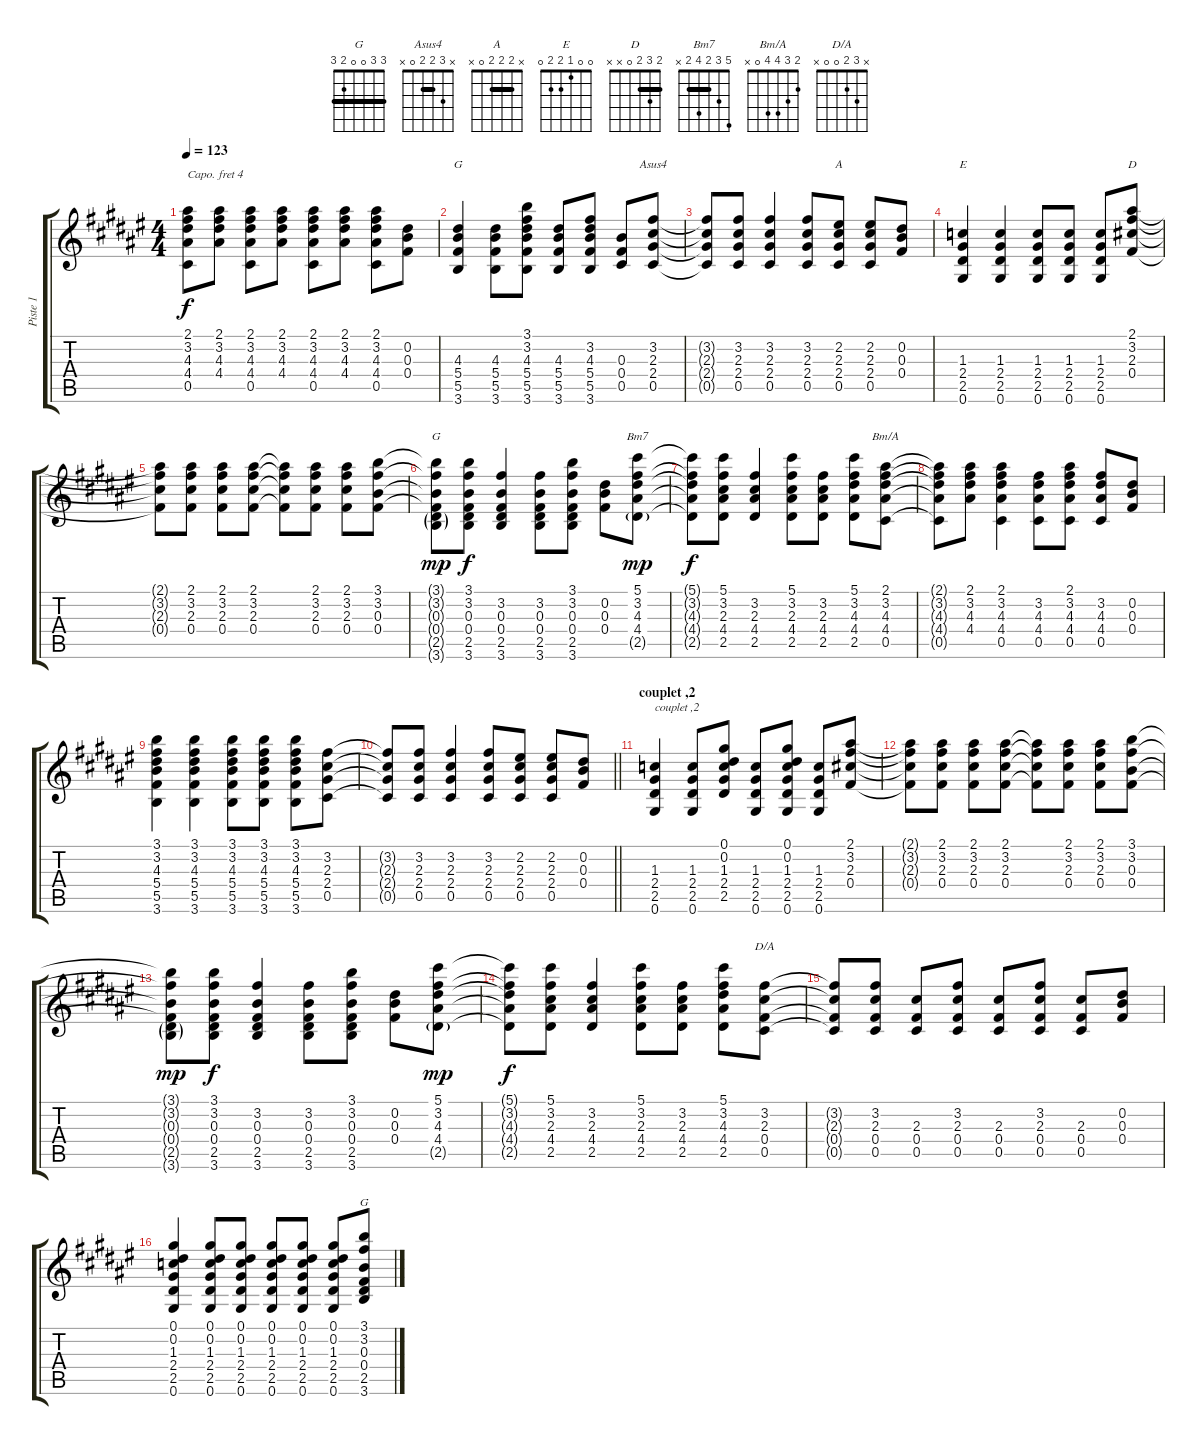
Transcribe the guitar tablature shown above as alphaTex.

\track ("Piste 1" "Piste 1") {instrument acousticguitarsteel}
\staff {score tabs}
\capo 4
\tuning (E4 B3 G3 D3 A2 E2) {hide}
\chord ("G" 3 3 4 5 5 3) {barre 3}
\chord ("Asus4" x 3 2 2 0 x) {barre 2}
\chord ("A" x 2 2 2 0 x) {barre 2}
\chord ("E" 0 0 1 2 2 0)
\chord ("D" 2 3 2 0 x x) {barre 2}
\chord ("G" 3 3 0 0 2 3)
\chord ("Bm7" 5 3 2 4 2 x) {barre 2}
\chord ("Bm/A" 2 3 4 4 0 x)
\chord ("D/A" x 3 2 0 0 x)
\chord ("G" 3 3 0 0 2 3) {barre 3}
\ts (4 4)
\tempo 123
\clef g2
\ks f#
(2.1{t} 3.2{t} 4.3{t} 4.4{t} 0.5{t}).8{dy f} (2.1 3.2 4.3 4.4).8 (2.1 3.2 4.3 4.4 0.5).8 (2.1 3.2 4.3 4.4).8 (2.1 3.2 4.3 4.4 0.5).8 (2.1 3.2 4.3 4.4).8 (2.1 3.2 4.3 4.4 0.5).8 (0.2 0.3 0.4).8 |
(4.3 5.4 5.5 3.6).4{ch "G"} (4.3 5.4 5.5 3.6).8 (3.1 3.2 4.3 5.4 5.5 3.6).8 (4.3 5.4 5.5 3.6).8 (3.2 4.3 5.4 5.5 3.6).8 (0.3 0.4 0.5).8 (3.2 2.3 2.4 0.5).8{ch "Asus4"} |
(3.2{t} 2.3{t} 2.4{t} 0.5{t}).8 (3.2 2.3 2.4 0.5).8 (3.2 2.3 2.4 0.5).4 (3.2 2.3 2.4 0.5).8 (2.2 2.3 2.4 0.5).8{ch "A"} (2.2 2.3 2.4 0.5).8 (0.2 0.3 0.4).8 |
(1.3 2.4 2.5 0.6).4{ch "E"} (1.3 2.4 2.5 0.6).4 (1.3 2.4 2.5 0.6).8 (1.3 2.4 2.5 0.6).8 (1.3 2.4 2.5 0.6).8 (2.1 3.2 2.3 0.4).8{ch "D"} |
(2.1{t} 3.2{t} 2.3{t} 0.4{t}).8 (2.1 3.2 2.3 0.4).8 (2.1 3.2 2.3 0.4).8 (2.1 3.2 2.3 0.4).8 (2.1{t} 3.2{t} 2.3{t} 0.4{t}).8 (2.1 3.2 2.3 0.4).8 (2.1 3.2 2.3 0.4).8 (3.1 3.2 0.3 0.4).8 |
(3.1{t} 3.2{t} 0.3{t} 0.4{t} 2.5{g} 3.6{g}).8{ch "G" dy mp} (3.1 3.2 0.3 0.4 2.5 3.6).8{dy f} (3.2 0.3 0.4 2.5 3.6).4 (3.2 0.3 0.4 2.5 3.6).8 (3.1 3.2 0.3 0.4 2.5 3.6).8 (0.2 0.3 0.4).8 (5.1 3.2 4.3 4.4 2.5{g}).8{ch "Bm7" dy mp} |
(5.1{t} 3.2{t} 4.3{t} 4.4{t} 2.5{t}).8{dy f} (5.1 3.2 2.3 4.4 2.5).8 (3.2 2.3 4.4 2.5).4 (5.1 3.2 2.3 4.4 2.5).8 (3.2 2.3 4.4 2.5).8 (5.1 3.2 4.3 4.4 2.5).8 (2.1 3.2 4.3 4.4 0.5).8{ch "Bm/A"} |
(2.1{t} 3.2{t} 4.3{t} 4.4{t} 0.5{t}).8 (2.1 3.2 4.3 4.4).8 (2.1 3.2 4.3 4.4 0.5).4 (3.2 4.3 4.4 0.5).8 (2.1 3.2 4.3 4.4 0.5).8 (3.2 4.3 4.4 0.5).8 (0.2 0.3 0.4).8 |
(3.1 3.2 4.3 5.4 5.5 3.6).4 (3.1 3.2 4.3 5.4 5.5 3.6).4 (3.1 3.2 4.3 5.4 5.5 3.6).8 (3.1 3.2 4.3 5.4 5.5 3.6).8 (3.1 3.2 4.3 5.4 5.5 3.6).8 (3.2 2.3 2.4 0.5).8 |
\barLineRight lightlight
(3.2{t} 2.3{t} 2.4{t} 0.5{t}).8 (3.2 2.3 2.4 0.5).8 (3.2 2.3 2.4 0.5).4 (3.2 2.3 2.4 0.5).8 (2.2 2.3 2.4 0.5).8 (2.2 2.3 2.4 0.5).8 (0.2 0.3 0.4).8 |
\section ("" "couplet ,2")
(1.3 2.4 2.5 0.6).4{txt "couplet ,2"} (1.3 2.4 2.5 0.6).8 (0.1 0.2 1.3 2.4 2.5).8 (1.3 2.4 2.5 0.6).8 (0.1 0.2 1.3 2.4 2.5 0.6).8 (1.3 2.4 2.5 0.6).8 (2.1 3.2 2.3 0.4).8 |
(2.1{t} 3.2{t} 2.3{t} 0.4{t}).8 (2.1 3.2 2.3 0.4).8 (2.1 3.2 2.3 0.4).8 (2.1 3.2 2.3 0.4).8 (2.1{t} 3.2{t} 2.3{t} 0.4{t}).8 (2.1 3.2 2.3 0.4).8 (2.1 3.2 2.3 0.4).8 (3.1 3.2 0.3 0.4).8 |
(3.1{t} 3.2{t} 0.3{t} 0.4{t} 2.5{g} 3.6{g}).8{dy mp} (3.1 3.2 0.3 0.4 2.5 3.6).8{dy f} (3.2 0.3 0.4 2.5 3.6).4 (3.2 0.3 0.4 2.5 3.6).8 (3.1 3.2 0.3 0.4 2.5 3.6).8 (0.2 0.3 0.4).8 (5.1 3.2 4.3 4.4 2.5{g}).8{dy mp} |
(5.1{t} 3.2{t} 4.3{t} 4.4{t} 2.5{t}).8{dy f} (5.1 3.2 2.3 4.4 2.5).8 (3.2 2.3 4.4 2.5).4 (5.1 3.2 2.3 4.4 2.5).8 (3.2 2.3 4.4 2.5).8 (5.1 3.2 4.3 4.4 2.5).8 (3.2 2.3 0.4 0.5).8{ch "D/A"} |
(3.2{t} 2.3{t} 0.4{t} 0.5{t}).8 (3.2 2.3 0.4 0.5).8 (2.3 0.4 0.5).8 (3.2 2.3 0.4 0.5).8 (2.3 0.4 0.5).8 (3.2 2.3 0.4 0.5).8 (2.3 0.4 0.5).8 (0.2 0.3 0.4).8 |
(0.1 0.2 1.3 2.4 2.5 0.6).4 (0.1 0.2 1.3 2.4 2.5 0.6).8 (0.1 0.2 1.3 2.4 2.5 0.6).8 (0.1 0.2 1.3 2.4 2.5 0.6).8 (0.1 0.2 1.3 2.4 2.5 0.6).8 (0.1 0.2 1.3 2.4 2.5 0.6).8 (3.1 3.2 0.3 0.4 2.5 3.6).8{ch "G"}
